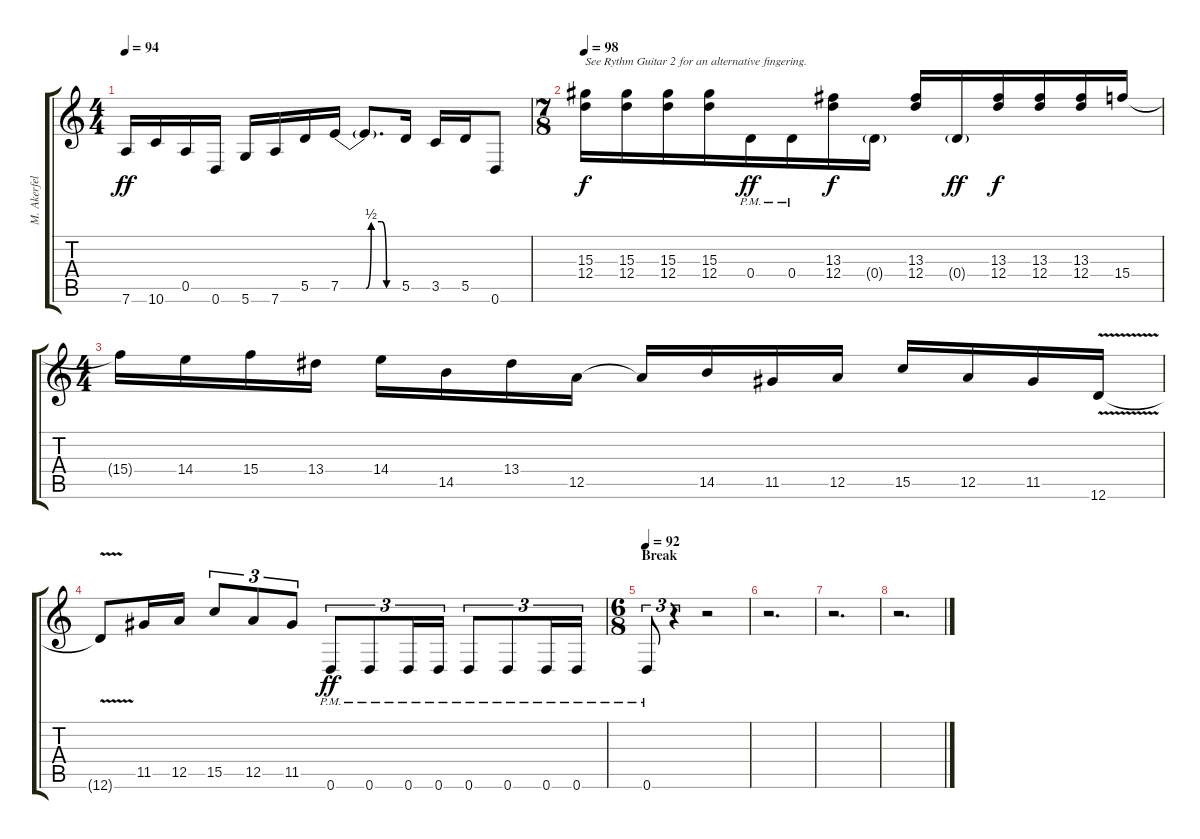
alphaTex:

\track ("M. Akerfeldt" "M. Akerfel") {instrument distortionguitar}
\staff {score tabs}
\tuning (E4 A3 F3 D3 A2 D2) {hide}
\ts (4 4)
\tempo 94
\clef g2
\ks c
7.6.16{dy ff} 10.6.16 0.5.16 0.6.16 5.6.16 7.6.16 5.5.16 7.5{be (custom 0 0 25 0 30 2 40 2 45 0 60 0)}.16 7.5{t}.8{d} 5.5.16 3.5.16 5.5.16 0.6.8 |
\ts (7 8)
\tempo 98
(15.3 12.4).16{txt "See Rythm Guitar 2 for an alternative fingering." dy f} (15.3 12.4).16 (15.3 12.4).16 (15.3 12.4).16 0.4{pm}.16{dy ff} 0.4{pm}.16 (13.3 12.4).16{dy f} 0.4{g}.16 (13.3 12.4).16 0.4{g}.16{dy ff} (13.3 12.4).16{dy f} (13.3 12.4).16 (13.3 12.4).16 15.4.16 |
\ts (4 4)
15.4{t}.16 14.4.16 15.4.16 13.4.16 14.4.16 14.5.16 13.4.16 12.5.16 12.5{t}.16 14.5.16 11.5.16 12.5.16 15.5.16 12.5.16 11.5.16 12.6{v}.16 |
12.6{t}.8 11.5.16 12.5.16 15.5.8{tu (3 2)} 12.5.8{tu (3 2)} 11.5.8{tu (3 2)} 0.6{pm}.8{tu (3 2) dy ff} 0.6{pm}.8{tu (3 2)} 0.6{pm}.16{tu (3 2)} 0.6{pm}.16{tu (3 2)} 0.6{pm}.8{tu (3 2)} 0.6{pm}.8{tu (3 2)} 0.6{pm}.16{tu (3 2)} 0.6{pm}.16{tu (3 2)} |
\ts (6 8)
\section ("" "Break")
\tempo 92
0.6{pm}.8{tu (3 2)} r.4{tu (3 2)} r.2 |
r.2{d} |
r.2{d} |
r.2{d}
